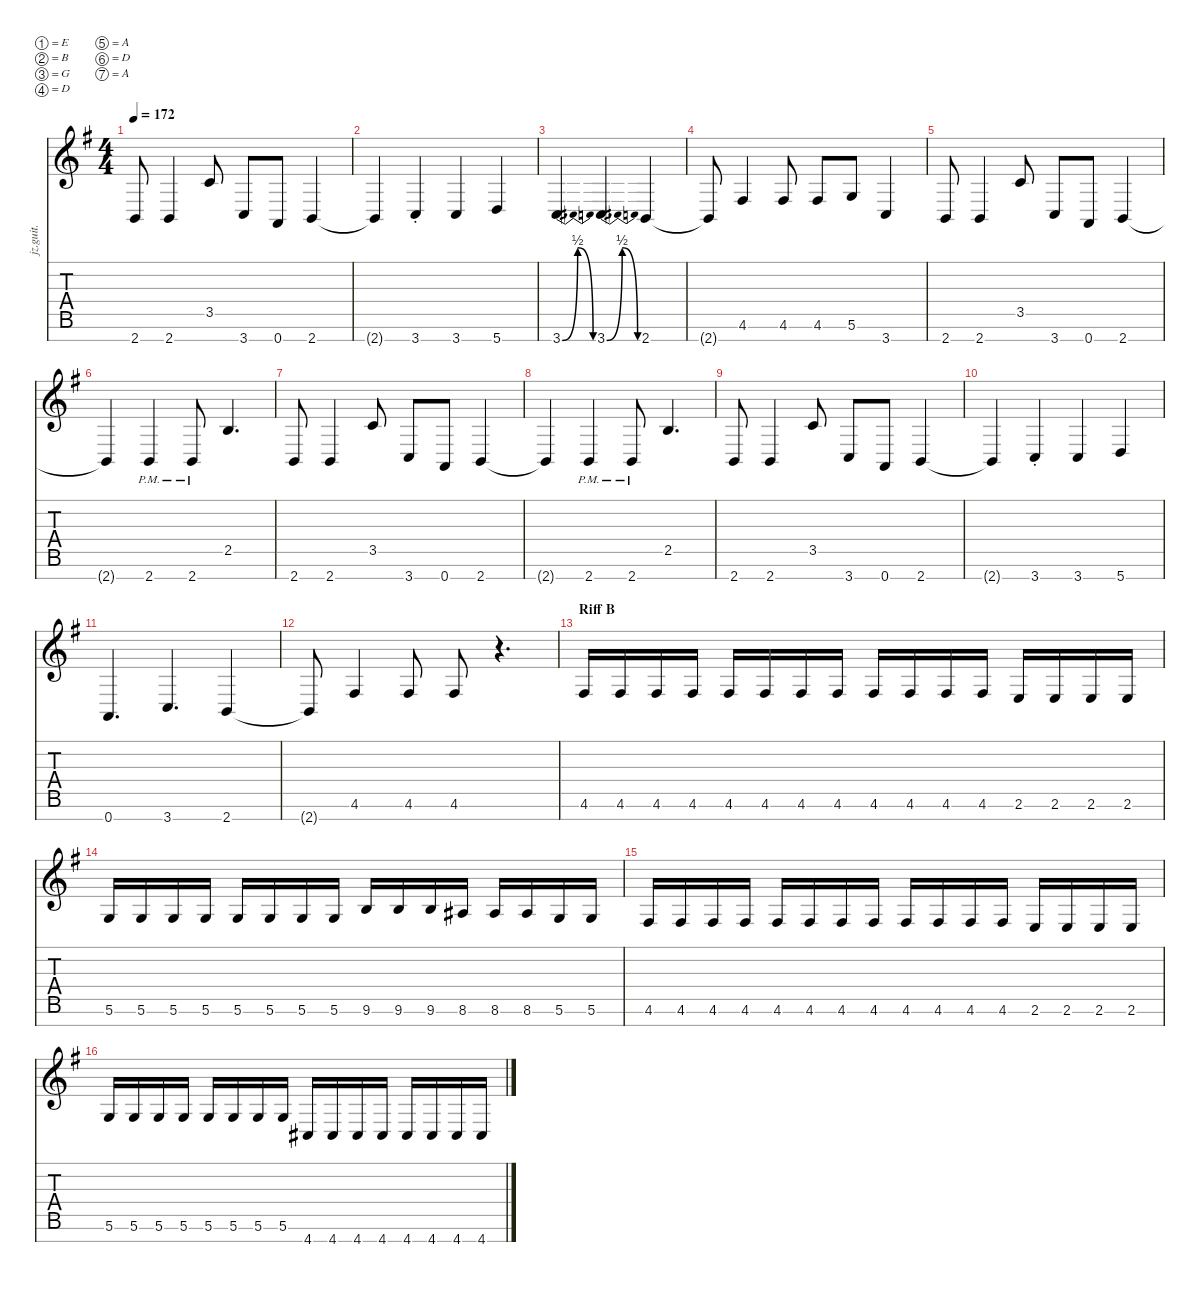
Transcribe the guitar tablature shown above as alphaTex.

\defaultSystemsLayout 4
\hideDynamics
\bracketExtendMode nobrackets
\otherSystemsTrackNameOrientation horizontal
\track ("Kaoru" "jz.guit.") {instrument overdrivenguitar}
\staff {score tabs}
\tuning (E4 B3 G3 D3 A2 D2 A1)
\ts (4 4)
\tempo 172
\clef g2
\ks eminor
2.7{acc forcenatural}.8{dy mf} 2.7{acc forcenatural}.4 3.5{acc forcenatural}.8 3.7{acc forcenatural}.8 0.7{acc forcenatural}.8 2.7{acc forcenatural}.4 |
2.7{t acc forcenatural}.4 3.7{st acc forcenatural}.4 3.7{acc forcenatural}.4 5.7{acc forcenatural}.4 |
3.7{be (bendrelease 0 0 46.8 2 46.8 2 59.4 0) acc forcenatural}.4{d} 3.7{be (bendrelease 0 0 46.8 2 46.8 2 59.4 0) acc forcenatural}.4{d} 2.7{acc forcenatural}.4 |
2.7{t acc forcenatural}.8 4.6{acc #}.4 4.6{acc #}.8 4.6{acc #}.8 5.6{acc forcenatural}.8 3.7{acc forcenatural}.4 |
2.7{acc forcenatural}.8 2.7{acc forcenatural}.4 3.5{acc forcenatural}.8 3.7{acc forcenatural}.8 0.7{acc forcenatural}.8 2.7{acc forcenatural}.4 |
2.7{t acc forcenatural}.4 2.7{pm acc forcenatural}.4 2.7{pm acc forcenatural}.8 2.5{acc forcenatural}.4{d} |
2.7{acc forcenatural}.8 2.7{acc forcenatural}.4 3.5{acc forcenatural}.8 3.7{acc forcenatural}.8 0.7{acc forcenatural}.8 2.7{acc forcenatural}.4 |
2.7{t acc forcenatural}.4 2.7{pm acc forcenatural}.4 2.7{pm acc forcenatural}.8 2.5{acc forcenatural}.4{d} |
2.7{acc forcenatural}.8 2.7{acc forcenatural}.4 3.5{acc forcenatural}.8 3.7{acc forcenatural}.8 0.7{acc forcenatural}.8 2.7{acc forcenatural}.4 |
2.7{t acc forcenatural}.4 3.7{st acc forcenatural}.4 3.7{acc forcenatural}.4 5.7{acc forcenatural}.4 |
0.7{acc forcenatural}.4{d} 3.7{acc forcenatural}.4{d} 2.7{acc forcenatural}.4 |
2.7{t acc forcenatural}.8 4.6{acc #}.4 4.6{acc #}.8 4.6{acc #}.8 r.4{d} |
\section ("" "Riff B")
4.6{acc #}.16 4.6{acc #}.16 4.6{acc #}.16 4.6{acc #}.16 4.6{acc #}.16 4.6{acc #}.16 4.6{acc #}.16 4.6{acc #}.16 4.6{acc #}.16 4.6{acc #}.16 4.6{acc #}.16 4.6{acc #}.16 2.6{acc forcenatural}.16 2.6{acc forcenatural}.16 2.6{acc forcenatural}.16 2.6{acc forcenatural}.16 |
5.6{acc forcenatural}.16 5.6{acc forcenatural}.16 5.6{acc forcenatural}.16 5.6{acc forcenatural}.16 5.6{acc forcenatural}.16 5.6{acc forcenatural}.16 5.6{acc forcenatural}.16 5.6{acc forcenatural}.16 9.6{acc forcenatural}.16 9.6{acc forcenatural}.16 9.6{acc forcenatural}.16 8.6{acc #}.16 8.6{acc #}.16 8.6{acc #}.16 5.6{acc forcenatural}.16 5.6{acc forcenatural}.16 |
4.6{acc #}.16 4.6{acc #}.16 4.6{acc #}.16 4.6{acc #}.16 4.6{acc #}.16 4.6{acc #}.16 4.6{acc #}.16 4.6{acc #}.16 4.6{acc #}.16 4.6{acc #}.16 4.6{acc #}.16 4.6{acc #}.16 2.6{acc forcenatural}.16 2.6{acc forcenatural}.16 2.6{acc forcenatural}.16 2.6{acc forcenatural}.16 |
5.6{acc forcenatural}.16 5.6{acc forcenatural}.16 5.6{acc forcenatural}.16 5.6{acc forcenatural}.16 5.6{acc forcenatural}.16 5.6{acc forcenatural}.16 5.6{acc forcenatural}.16 5.6{acc forcenatural}.16 4.7{acc #}.16 4.7{acc #}.16 4.7{acc #}.16 4.7{acc #}.16 4.7{acc #}.16 4.7{acc #}.16 4.7{acc #}.16 4.7{acc #}.16
